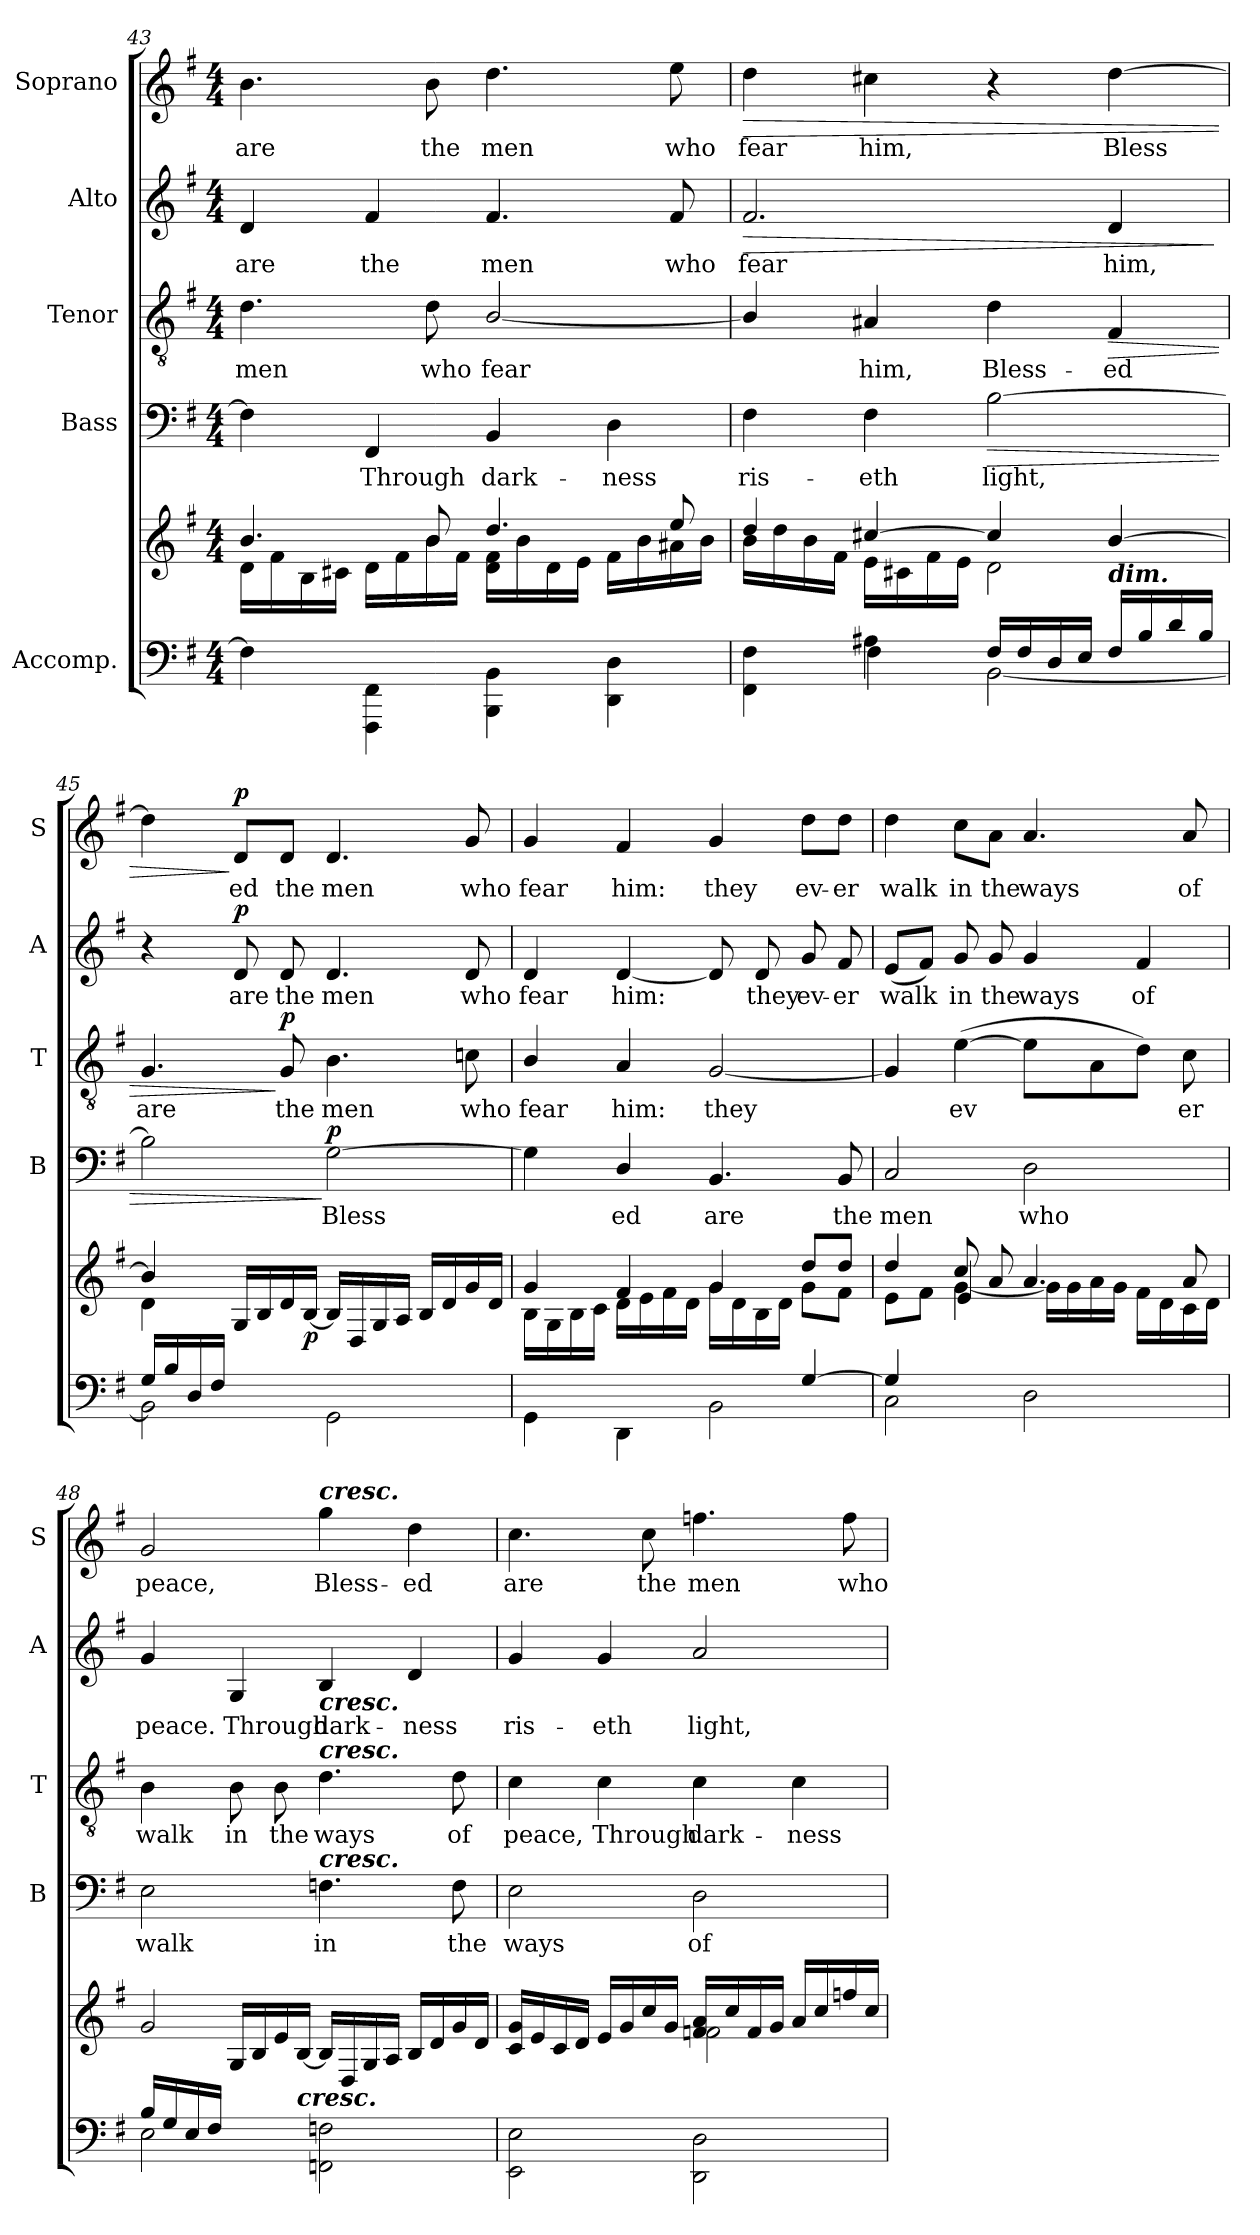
**kern	**kern	**dynam	**kern	**text	**dynam	**kern	**text	**dynam	**kern	**text	**dynam	**kern	**text	**dynam
*part5	*part5	*part5	*part4	*part4	*part4	*part3	*part3	*part3	*part2	*part2	*part2	*part1	*part1	*part1
*staff6	*staff5	*staff5/6	*staff4	*staff4	*staff4	*staff3	*staff3	*staff3	*staff2	*staff2	*staff2	*staff1	*staff1	*staff1
*I"Accomp.	*	*	*I"Bass	*	*	*I"Tenor	*	*	*I"Alto	*	*	*I"Soprano	*	*
*	*	*	*I'B	*	*	*I'T	*	*	*I'A	*	*	*I'S	*	*
*clefF4	*clefG2	*	*clefF4	*	*	*clefGv2	*	*	*clefG2	*	*	*clefG2	*	*
*k[f#]	*k[f#]	*	*k[f#]	*	*	*k[f#]	*	*	*k[f#]	*	*	*k[f#]	*	*
*G:	*G:	*	*G:	*	*	*G:	*	*	*G:	*	*	*G:	*	*
*M4/4	*M4/4	*	*M4/4	*	*	*M4/4	*	*	*M4/4	*	*	*M4/4	*	*
=43	=43	=43	=43	=43	=43	=43	=43	=43	=43	=43	=43	=43	=43	=43
*^	*^	*	*	*	*	*	*	*	*	*	*	*	*	*
!	!	!	!	!	!	!	!	!	!LO:LY:b	!	!	!LO:LY:b	!	!	!LO:LY:b	!
1ryy	4F#\]	4.b/	16d\LL	.	4F#\]	.	.	4.d\	men	.	4d/	are	.	4.b\	are	.
.	.	.	16f#\	.	.	.	.	.	.	.	.	.	.	.	.	.
.	.	.	16B\	.	.	.	.	.	.	.	.	.	.	.	.	.
.	.	.	16c#X\JJ	.	.	.	.	.	.	.	.	.	.	.	.	.
!	!	!	!	!	!	!LO:LY:b	!	!	!	!	!	!LO:LY:b	!	!	!	!
.	4FFF#\ 4FF#\	.	16d\LL	.	4FF#/	Through	.	.	.	.	4f#/	the	.	.	.	.
.	.	.	16f#\	.	.	.	.	.	.	.	.	.	.	.	.	.
!	!	!	!	!	!	!	!	!	!LO:LY:b	!	!	!	!	!	!LO:LY:b	!
.	.	8b/	16b\	.	.	.	.	8d\	who	.	.	.	.	8b\	the	.
.	.	.	16f#\JJ	.	.	.	.	.	.	.	.	.	.	.	.	.
!	!	!	!	!	!	!LO:LY:b	!	!	!LO:LY:b	!	!	!LO:LY:b	!	!	!LO:LY:b	!
.	4BBB\ 4BB\	4.dd/	16d\ 16f#\LL	.	4BB/	dark-	.	[2B/	fear	.	4.f#/	men	.	4.dd\	men	.
.	.	.	16b\	.	.	.	.	.	.	.	.	.	.	.	.	.
.	.	.	16d\	.	.	.	.	.	.	.	.	.	.	.	.	.
.	.	.	16e\JJ	.	.	.	.	.	.	.	.	.	.	.	.	.
!	!	!	!	!	!	!LO:LY:b	!	!	!	!	!	!	!	!	!	!
.	4DD\ 4D\	.	16f#\LL	.	4D\	-ness	.	.	.	.	.	.	.	.	.	.
.	.	.	16b\	.	.	.	.	.	.	.	.	.	.	.	.	.
!	!	!	!	!	!	!	!	!	!	!	!	!LO:LY:b	!	!	!LO:LY:b	!
.	.	8ee/	16a#X\	.	.	.	.	.	.	.	8f#/	who	.	8ee\	who	.
.	.	.	16b\JJ	.	.	.	.	.	.	.	.	.	.	.	.	.
=44	=44	=44	=44	=44	=44	=44	=44	=44	=44	=44	=44	=44	=44	=44	=44	=44
!	!	!	!	!	!	!LO:LY:b	!	!	!	!	!	!LO:LY:b	!LO:HP:b	!	!LO:LY:b	!LO:HP:b
4ryy	4FF#\ 4F#\	4dd/	16b\LL	.	4F#\	ris-	.	4B/]	.	.	2.f#/	fear	>	4dd\	fear	>
.	.	.	16dd\	.	.	.	.	.	.	.	.	.	.	.	.	.
.	.	.	16b\	.	.	.	.	.	.	.	.	.	.	.	.	.
.	.	.	16f#\JJ	.	.	.	.	.	.	.	.	.	.	.	.	.
!	!	!	!	!	!	!LO:LY:b	!	!	!LO:LY:b	!	!	!	!	!	!LO:LY:b	!
4A#X\	4F#\	[>4cc#X/	16e\LL	.	4F#\	-eth	.	4A#X/	him,	.	.	.	.	4cc#X\	him,	.
.	.	.	16c#X\	.	.	.	.	.	.	.	.	.	.	.	.	.
.	.	.	16f#\	.	.	.	.	.	.	.	.	.	.	.	.	.
.	.	.	16e\JJ	.	.	.	.	.	.	.	.	.	.	.	.	.
!	!	!	!	!	!	!LO:LY:b	!LO:HP:b	!	!LO:LY:b	!	!	!	!	!	!	!
16F#/LL	[<2BB\	4cc#/]	2d\	.	[2B\	light,	>	4d\	Bless-	.	.	.	.	4r	.	.
16F#/	.	.	.	.	.	.	.	.	.	.	.	.	.	.	.	.
16D/	.	.	.	.	.	.	.	.	.	.	.	.	.	.	.	.
16E/JJ	.	.	.	.	.	.	.	.	.	.	.	.	.	.	.	.
!	!	!LO:TX:b:Bi:t=dim.	!	!	!	!	!	!	!	!	!	!	!	!	!	!
!	!	!	!	!	!	!	!	!	!LO:LY:b	!LO:HP:b	!	!LO:LY:b	!	!	!LO:LY:b	!
16F#/LL	.	[>4b/	.	.	.	.	.	4F#/	-ed	>	4d/	him,	.	[4dd\	Bless­	.
16B/	.	.	.	.	.	.	.	.	.	.	.	.	.	.	.	.
16d/	.	.	.	.	.	.	.	.	.	.	.	.	.	.	.	.
16B/JJ	.	.	.	.	.	.	.	.	.	.	.	.	.	.	.	.
*v	*v	*	*	*	*	*	*	*	*	*	*	*	*	*	*	*
*	*v	*v	*	*	*	*	*	*	*	*	*	*	*	*	*
.	.	.	.	.	.	.	.	.	.	.	]	.	.	.
=45	=45	=45	=45	=45	=45	=45	=45	=45	=45	=45	=45	=45	=45	=45
*^	*^	*	*	*	*	*	*	*	*	*	*	*	*	*
!	!	!	!	!	!	!	!	!	!LO:LY:b	!	!	!	!	!	!	!
16G/LL	2BB\]	4b/]	4d\	.	2B\]	.	.	4.G/	are	.	4r	.	.	4dd\]	.	.
16B/	.	.	.	.	.	.	.	.	.	.	.	.	.	.	.	.
16D/	.	.	.	.	.	.	.	.	.	.	.	.	.	.	.	.
16F#/JJ	.	.	.	.	.	.	.	.	.	.	.	.	.	.	.	.
!	!	!	!	!	!	!	!	!	!	!	!	!LO:LY:b	!LO:DY:b	!	!LO:LY:b	!LO:DY:n=1:b
4ryy	.	16G/LL	4ryy	.	.	.	.	.	.	.	8d/	are	p	8d/L	ed	] p
.	.	16B/	.	.	.	.	.	.	.	.	.	.	.	.	.	.
!	!	!	!	!	!	!	!	!	!LO:LY:b	!LO:DY:n=1:b	!	!LO:LY:b	!	!	!LO:LY:b	!
.	.	16d/	.	.	.	.	.	8G/	the	] p	8d/	the	.	8d/J	the	.
!	!	!	!	!LO:DY:b	!	!	!	!	!	!	!	!	!	!	!	!
.	.	[>16B/JJ	.	p	.	.	.	.	.	.	.	.	.	.	.	.
!	!	!	!	!	!	!LO:LY:b	!LO:DY:n=1:b	!	!LO:LY:b	!	!	!LO:LY:b	!	!	!LO:LY:b	!
2ryy	2GG\	16B/LL]	2ryy	.	[2G\	Bless­	] p	4.B\	men	.	4.d/	men	.	4.d/	men	.
.	.	16D/	.	.	.	.	.	.	.	.	.	.	.	.	.	.
.	.	16G/	.	.	.	.	.	.	.	.	.	.	.	.	.	.
.	.	16A/JJ	.	.	.	.	.	.	.	.	.	.	.	.	.	.
.	.	16B/LL	.	.	.	.	.	.	.	.	.	.	.	.	.	.
.	.	16d/	.	.	.	.	.	.	.	.	.	.	.	.	.	.
!	!	!	!	!	!	!	!	!	!LO:LY:b	!	!	!LO:LY:b	!	!	!LO:LY:b	!
.	.	16g/	.	.	.	.	.	8cni\	who	.	8d/	who	.	8g/	who	.
.	.	16d/JJ	.	.	.	.	.	.	.	.	.	.	.	.	.	.
!!LO:PB:g=z
=46	=46	=46	=46	=46	=46	=46	=46	=46	=46	=46	=46	=46	=46	=46	=46	=46
!	!	!	!	!	!	!	!	!	!LO:LY:b	!	!	!LO:LY:b	!	!	!LO:LY:b	!
2ryy	4GG\	4g/	16B\LL	.	4G\]	.	.	4B/	fear	.	4d/	fear	.	4g/	fear	.
.	.	.	16G\	.	.	.	.	.	.	.	.	.	.	.	.	.
.	.	.	16B\	.	.	.	.	.	.	.	.	.	.	.	.	.
.	.	.	16c\JJ	.	.	.	.	.	.	.	.	.	.	.	.	.
!	!	!	!	!	!	!LO:LY:b	!	!	!LO:LY:b	!	!	!LO:LY:b	!	!	!LO:LY:b	!
.	4DD\	4f#/	16d\LL	.	4D/	ed	.	4A/	him:	.	[4d/	him:	.	4f#/	him:	.
.	.	.	16e\	.	.	.	.	.	.	.	.	.	.	.	.	.
.	.	.	16f#\	.	.	.	.	.	.	.	.	.	.	.	.	.
.	.	.	16d\JJ	.	.	.	.	.	.	.	.	.	.	.	.	.
!	!	!	!	!	!	!LO:LY:b	!	!	!LO:LY:b	!	!	!	!	!	!LO:LY:b	!
4ryy	2BB\	4g/	16g\LL	.	4.BB/	are	.	[2G/	they	.	8d/]	.	.	4g/	they	.
.	.	.	16d\	.	.	.	.	.	.	.	.	.	.	.	.	.
!	!	!	!	!	!	!	!	!	!	!	!	!LO:LY:b	!	!	!	!
.	.	.	16B\	.	.	.	.	.	.	.	8d/	they	.	.	.	.
.	.	.	16d\JJ	.	.	.	.	.	.	.	.	.	.	.	.	.
!	!	!	!	!	!	!	!	!	!	!	!	!LO:LY:b	!	!	!LO:LY:b	!
[>4G/	.	8dd/L	8g\L	.	.	.	.	.	.	.	8g/	ev-	.	8dd\L	ev-	.
!	!	!	!	!	!	!LO:LY:b	!	!	!	!	!	!LO:LY:b	!	!	!LO:LY:b	!
.	.	8dd/J	8f#\J	.	8BB/	the	.	.	.	.	8f#/	-er	.	8dd\J	-er	.
=47	=47	=47	=47	=47	=47	=47	=47	=47	=47	=47	=47	=47	=47	=47	=47	=47
*	*	*	*^	*	*	*	*	*	*	*	*	*	*	*	*	*
!	!	!	!	!	!	!	!LO:LY:b	!	!	!	!	!	!LO:LY:b	!	!	!LO:LY:b	!
4G/]	2C\	4dd/	8e\L	4ryy	.	2C/	men	.	4G/]	.	.	(<8e/L	walk	.	4dd\	walk	.
.	.	.	8f#\J	.	.	.	.	.	.	.	.	8f#/J)	.	.	.	.	.
!	!	!	!	!	!	!	!	!	!	!LO:LY:b	!	!	!LO:LY:b	!	!	!LO:LY:b	!
4ryy	.	8cc/	[<4g\	4e/	.	.	.	.	(>[4e\	ev­	.	8g/	in	.	8cc\L	in	.
!	!	!	!	!	!	!	!	!	!	!	!	!	!LO:LY:b	!	!	!LO:LY:b	!
.	.	8a/	.	.	.	.	.	.	.	.	.	8g/	the	.	8a\J	the	.
!	!	!	!	!	!	!	!LO:LY:b	!	!	!	!	!	!LO:LY:b	!	!	!LO:LY:b	!
2ryy	2D\	4.a/	16g\LL]	2ryy	.	2D\	who	.	8e\L]	.	.	4g/	ways	.	4.a/	ways	.
.	.	.	16g\	.	.	.	.	.	.	.	.	.	.	.	.	.	.
.	.	.	16a\	.	.	.	.	.	8A\	.	.	.	.	.	.	.	.
.	.	.	16g\JJ	.	.	.	.	.	.	.	.	.	.	.	.	.	.
!	!	!	!	!	!	!	!	!	!	!	!	!	!LO:LY:b	!	!	!	!
.	.	.	16f#\LL	.	.	.	.	.	8d\J)	.	.	4f#/	of	.	.	.	.
.	.	.	16d\	.	.	.	.	.	.	.	.	.	.	.	.	.	.
!	!	!	!	!	!	!	!	!	!	!LO:LY:b	!	!	!	!	!	!LO:LY:b	!
.	.	8a/	16c\	.	.	.	.	.	8c\	er	.	.	.	.	8a/	of	.
.	.	.	16d\JJ	.	.	.	.	.	.	.	.	.	.	.	.	.	.
*	*	*	*v	*v	*	*	*	*	*	*	*	*	*	*	*	*	*
=48	=48	=48	=48	=48	=48	=48	=48	=48	=48	=48	=48	=48	=48	=48	=48	=48
*	*^	*	*	*	*	*	*	*	*	*	*	*	*	*	*	*
!	!	!	!	!	!	!	!LO:LY:b	!	!	!LO:LY:b	!	!	!LO:LY:b	!	!	!LO:LY:b	!
16B/LL	1ryy	2E\	2g/	4ryy	.	2E\	walk	.	4B\	walk	.	4g/	peace.	.	2g/	peace,	.
16G/	.	.	.	.	.	.	.	.	.	.	.	.	.	.	.	.	.
16E/	.	.	.	.	.	.	.	.	.	.	.	.	.	.	.	.	.
16F#/JJ	.	.	.	.	.	.	.	.	.	.	.	.	.	.	.	.	.
!	!	!	!	!	!	!	!	!	!	!LO:LY:b	!	!	!LO:LY:b	!	!	!	!
2.ryy	.	.	.	16G/LL	.	.	.	.	8B\	in	.	4G/	Through	.	.	.	.
.	.	.	.	16B/	.	.	.	.	.	.	.	.	.	.	.	.	.
!	!	!	!	!	!	!	!	!	!	!LO:LY:b	!	!	!	!	!	!	!
.	.	.	.	16e/	.	.	.	.	8B\	the	.	.	.	.	.	.	.
!	!	!	!	!LO:TX:b:Bi:t=cresc.	!	!	!	!	!	!	!	!	!	!	!	!	!
.	.	.	.	[>16B/JJ	.	.	.	.	.	.	.	.	.	.	.	.	.
!	!	!	!	!	!	!	!	!	!	!	!	!	!	!	!LO:TX:a:Bi:t=cresc.	!	!
!	!	!	!	!	!	!	!	!	!	!	!	!LO:TX:b:Bi:t=cresc.	!	!	!	!	!
!	!	!	!	!	!	!	!	!	!LO:TX:a:Bi:t=cresc.	!	!	!	!	!	!	!	!
!	!	!	!	!	!	!LO:TX:a:Bi:t=cresc.	!	!	!	!	!	!	!	!	!	!	!
!	!	!	!	!	!	!	!LO:LY:b	!	!	!LO:LY:b	!	!	!LO:LY:b	!	!	!LO:LY:b	!
.	.	2FFn\ 2Fn\	2ryy	16B/LL]	.	4.Fn\	in	.	4.d\	ways	.	4B/	dark-	.	4gg\	Bless-	.
.	.	.	.	16D/	.	.	.	.	.	.	.	.	.	.	.	.	.
.	.	.	.	16G/	.	.	.	.	.	.	.	.	.	.	.	.	.
.	.	.	.	16A/JJ	.	.	.	.	.	.	.	.	.	.	.	.	.
!	!	!	!	!	!	!	!	!	!	!	!	!	!LO:LY:b	!	!	!LO:LY:b	!
.	.	.	.	16B/LL	.	.	.	.	.	.	.	4d/	-ness	.	4dd\	-ed	.
.	.	.	.	16d/	.	.	.	.	.	.	.	.	.	.	.	.	.
!	!	!	!	!	!	!	!LO:LY:b	!	!	!LO:LY:b	!	!	!	!	!	!	!
.	.	.	.	16g/	.	8F\	the	.	8d\	of	.	.	.	.	.	.	.
.	.	.	.	16d/JJ	.	.	.	.	.	.	.	.	.	.	.	.	.
*	*v	*v	*	*	*	*	*	*	*	*	*	*	*	*	*	*	*
!!LO:LB:g=z
=49	=49	=49	=49	=49	=49	=49	=49	=49	=49	=49	=49	=49	=49	=49	=49	=49
!	!	!	!	!	!	!LO:LY:b	!	!	!LO:LY:b	!	!	!LO:LY:b	!	!	!LO:LY:b	!
1ryy	2EE\ 2E\	16c/ 16g/LL	2ryy	.	2E\	ways	.	4c\	peace,	.	4g/	ris-	.	4.cc\	are	.
.	.	16e/	.	.	.	.	.	.	.	.	.	.	.	.	.	.
.	.	16c/	.	.	.	.	.	.	.	.	.	.	.	.	.	.
.	.	16d/JJ	.	.	.	.	.	.	.	.	.	.	.	.	.	.
!	!	!	!	!	!	!	!	!	!LO:LY:b	!	!	!LO:LY:b	!	!	!	!
.	.	16e/LL	.	.	.	.	.	4c\	Through	.	4g/	-eth	.	.	.	.
.	.	16g/	.	.	.	.	.	.	.	.	.	.	.	.	.	.
!	!	!	!	!	!	!	!	!	!	!	!	!	!	!	!LO:LY:b	!
.	.	16cc/	.	.	.	.	.	.	.	.	.	.	.	8cc\	the	.
.	.	16g/JJ	.	.	.	.	.	.	.	.	.	.	.	.	.	.
!	!	!	!	!	!	!LO:LY:b	!	!	!LO:LY:b	!	!	!LO:LY:b	!	!	!LO:LY:b	!
.	2DD\ 2D\	16fn/ 16a/LL	2f\	.	2D\	of	.	4c\	dark-	.	2a/	light,	.	4.ffn\	men	.
.	.	16cc/	.	.	.	.	.	.	.	.	.	.	.	.	.	.
.	.	16f/	.	.	.	.	.	.	.	.	.	.	.	.	.	.
.	.	16g/JJ	.	.	.	.	.	.	.	.	.	.	.	.	.	.
!	!	!	!	!	!	!	!	!	!LO:LY:b	!	!	!	!	!	!	!
.	.	16a/LL	.	.	.	.	.	4c\	-ness	.	.	.	.	.	.	.
.	.	16cc/	.	.	.	.	.	.	.	.	.	.	.	.	.	.
!	!	!	!	!	!	!	!	!	!	!	!	!	!	!	!LO:LY:b	!
.	.	16ffn/	.	.	.	.	.	.	.	.	.	.	.	8ff\	who	.
.	.	16cc/JJ	.	.	.	.	.	.	.	.	.	.	.	.	.	.
*v	*v	*	*	*	*	*	*	*	*	*	*	*	*	*	*	*
*	*v	*v	*	*	*	*	*	*	*	*	*	*	*	*	*
=	=	=	=	=	=	=	=	=	=	=	=	=	=	=
*-	*-	*-	*-	*-	*-	*-	*-	*-	*-	*-	*-	*-	*-	*-
